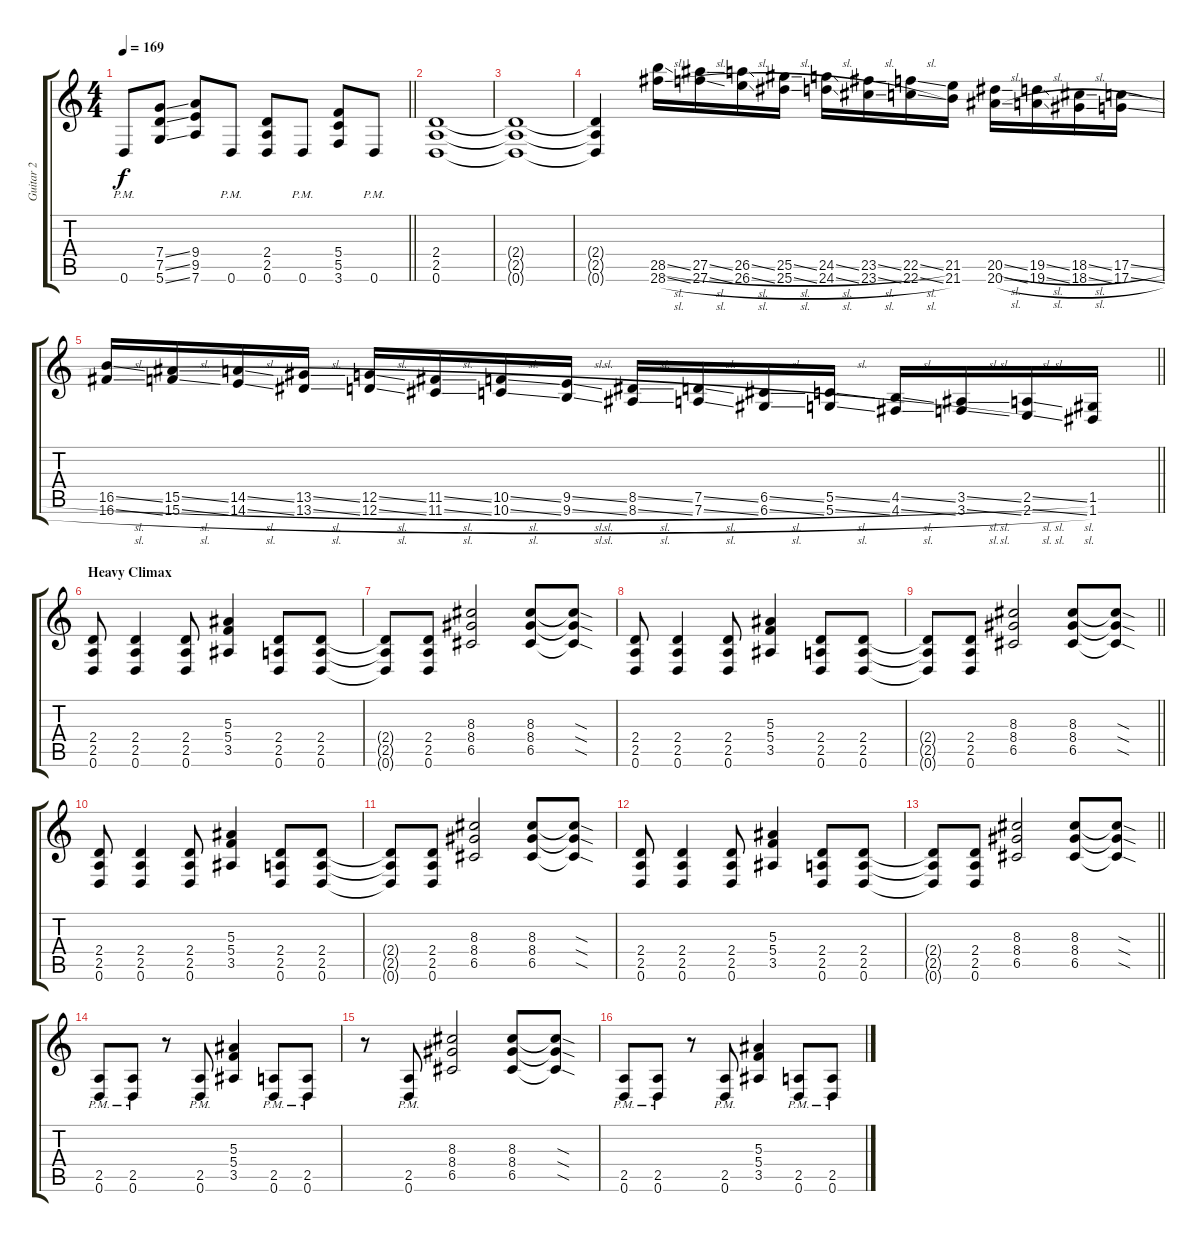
\track ("Guitar 2" "Guitar 2") {instrument distortionguitar}
\staff {score tabs}
\tuning (D4 A3 F3 C3 G2 D2) {hide}
\ts (4 4)
\tempo 169
\clef g2
\barLineRight lightlight
\ks c
0.6{pm}.8{dy f} (7.4{ss} 7.5{ss} 5.6{ss}).8 (9.4 9.5 7.6).8 0.6{pm}.8 (2.4 2.5 0.6).8 0.6{pm}.8 (5.4 5.5 3.6).8 0.6{pm}.8 |
(2.4 2.5 0.6).1 |
(2.4{t} 2.5{t} 0.6{t}).1 |
(2.4{t} 2.5{t} 0.6{t}).4 (28.5{sl} 28.6{sl}).16 (27.5{sl} 27.6{sl}).16 (26.5{sl} 26.6{sl}).16 (25.5{sl} 25.6{sl}).16 (24.5{sl} 24.6{sl}).16 (23.5{sl} 23.6{sl}).16 (22.5{sl} 22.6{sl}).16 (21.5 21.6).16 (20.5{sl} 20.6{sl}).16 (19.5{sl} 19.6{sl}).16 (18.5{sl} 18.6{sl}).16 (17.5{sl} 17.6{sl}).16 |
\barLineRight lightlight
(16.5{sl} 16.6{sl}).16 (15.5{sl} 15.6{sl}).16 (14.5{sl} 14.6{sl}).16 (13.5{sl} 13.6{sl}).16 (12.5{sl} 12.6{sl}).16 (11.5{sl} 11.6{sl}).16 (10.5{sl} 10.6{sl}).16 (9.5{sl} 9.6{sl}).16 (8.5{sl} 8.6{sl}).16 (7.5{sl} 7.6{sl}).16 (6.5{sl} 6.6{sl}).16 (5.5{sl} 5.6{sl}).16 (4.5{sl} 4.6{sl}).16 (3.5{sl} 3.6{sl}).16 (2.5{sl} 2.6{sl}).16 (1.5 1.6).16 |
\section ("" "Heavy Climax ")
(2.4 2.5 0.6).8 (2.4 2.5 0.6).4 (2.4 2.5 0.6).8 (5.3 5.4 3.5).4 (2.4 2.5 0.6).8 (2.4 2.5 0.6).8 |
(2.4{t} 2.5{t} 0.6{t}).8 (2.4 2.5 0.6).8 (8.3 8.4 6.5).2 (8.3 8.4 6.5).8 (8.3{sod t} 8.4{sod t} 6.5{sod t}).8 |
(2.4 2.5 0.6).8 (2.4 2.5 0.6).4 (2.4 2.5 0.6).8 (5.3 5.4 3.5).4 (2.4 2.5 0.6).8 (2.4 2.5 0.6).8 |
\barLineRight lightlight
(2.4{t} 2.5{t} 0.6{t}).8 (2.4 2.5 0.6).8 (8.3 8.4 6.5).2 (8.3 8.4 6.5).8 (8.3{sod t} 8.4{sod t} 6.5{sod t}).8 |
(2.4 2.5 0.6).8 (2.4 2.5 0.6).4 (2.4 2.5 0.6).8 (5.3 5.4 3.5).4 (2.4 2.5 0.6).8 (2.4 2.5 0.6).8 |
(2.4{t} 2.5{t} 0.6{t}).8 (2.4 2.5 0.6).8 (8.3 8.4 6.5).2 (8.3 8.4 6.5).8 (8.3{sod t} 8.4{sod t} 6.5{sod t}).8 |
(2.4 2.5 0.6).8 (2.4 2.5 0.6).4 (2.4 2.5 0.6).8 (5.3 5.4 3.5).4 (2.4 2.5 0.6).8 (2.4 2.5 0.6).8 |
\barLineRight lightlight
(2.4{t} 2.5{t} 0.6{t}).8 (2.4 2.5 0.6).8 (8.3 8.4 6.5).2 (8.3 8.4 6.5).8 (8.3{sod t} 8.4{sod t} 6.5{sod t}).8 |
(2.5{pm} 0.6{pm}).8 (2.5{pm} 0.6{pm}).8 r.8 (2.5{pm} 0.6{pm}).8 (5.3 5.4 3.5).4 (2.5{pm} 0.6{pm}).8 (2.5{pm} 0.6{pm}).8 |
r.8 (2.5{pm} 0.6{pm}).8 (8.3 8.4 6.5).2 (8.3 8.4 6.5).8 (8.3{sod t} 8.4{sod t} 6.5{sod t}).8 |
(2.5{pm} 0.6{pm}).8 (2.5{pm} 0.6{pm}).8 r.8 (2.5{pm} 0.6{pm}).8 (5.3 5.4 3.5).4 (2.5{pm} 0.6{pm}).8 (2.5{pm} 0.6{pm}).8
